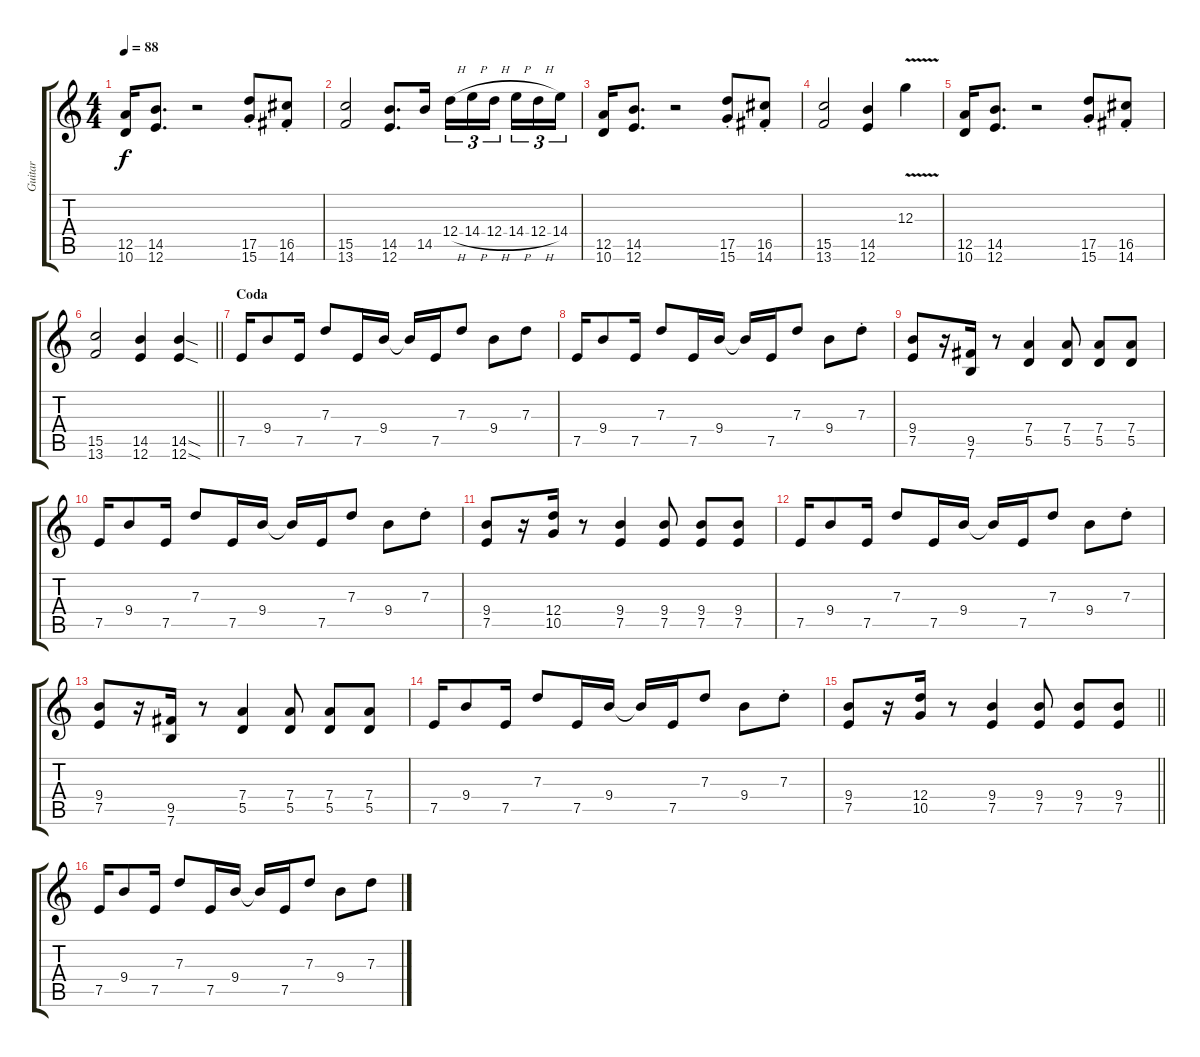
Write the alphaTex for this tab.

\track ("Guitar" "Guitar") {instrument distortionguitar}
\staff {score tabs}
\tuning (E4 B3 G3 D3 A2 E2) {hide}
\ts (4 4)
\tempo 88
\clef g2
\ks c
(12.5 10.6).16{dy f} (14.5 12.6).8{d} r.2 (17.5{st} 15.6{st}).8 (16.5{st} 14.6{st}).8 |
(15.5 13.6).2 (14.5 12.6).8{d} 14.5.16 12.4{h}.16{tu (3 2)} 14.4{h}.16{tu (3 2)} 12.4{h}.16{tu (3 2) beam splitsecondary} 14.4{h}.16{tu (3 2)} 12.4{h}.16{tu (3 2)} 14.4.16{tu (3 2)} |
(12.5 10.6).16 (14.5 12.6).8{d} r.2 (17.5{st} 15.6{st}).8 (16.5{st} 14.6{st}).8 |
(15.5 13.6).2 (14.5 12.6).4 12.3{v}.4 |
(12.5 10.6).16 (14.5 12.6).8{d} r.2 (17.5{st} 15.6{st}).8 (16.5{st} 14.6{st}).8 |
\barLineRight lightlight
(15.5 13.6).2 (14.5 12.6).4 (14.5{sod} 12.6{sod}).4 |
\section ("" "Coda")
7.5.16 9.4.8 7.5.16 7.3.8 7.5.16 9.4.16 9.4{t}.16 7.5.16 7.3.8 9.4.8 7.3.8 |
7.5.16 9.4.8 7.5.16 7.3.8 7.5.16 9.4.16 9.4{t}.16 7.5.16 7.3.8 9.4.8 7.3{st}.8 |
(9.4 7.5).8 r.16 (9.5 7.6).16 r.8 (7.4 5.5).4 (7.4 5.5).8 (7.4 5.5).8 (7.4 5.5).8 |
7.5.16 9.4.8 7.5.16 7.3.8 7.5.16 9.4.16 9.4{t}.16 7.5.16 7.3.8 9.4.8 7.3{st}.8 |
(9.4 7.5).8 r.16 (12.4 10.5).16 r.8 (9.4 7.5).4 (9.4 7.5).8 (9.4 7.5).8 (9.4 7.5).8 |
7.5.16 9.4.8 7.5.16 7.3.8 7.5.16 9.4.16 9.4{t}.16 7.5.16 7.3.8 9.4.8 7.3{st}.8 |
(9.4 7.5).8 r.16 (9.5 7.6).16 r.8 (7.4 5.5).4 (7.4 5.5).8 (7.4 5.5).8 (7.4 5.5).8 |
7.5.16 9.4.8 7.5.16 7.3.8 7.5.16 9.4.16 9.4{t}.16 7.5.16 7.3.8 9.4.8 7.3{st}.8 |
\barLineRight lightlight
(9.4 7.5).8 r.16 (12.4 10.5).16 r.8 (9.4 7.5).4 (9.4 7.5).8 (9.4 7.5).8 (9.4 7.5).8 |
7.5.16 9.4.8 7.5.16 7.3.8 7.5.16 9.4.16 9.4{t}.16 7.5.16 7.3.8 9.4.8 7.3.8
